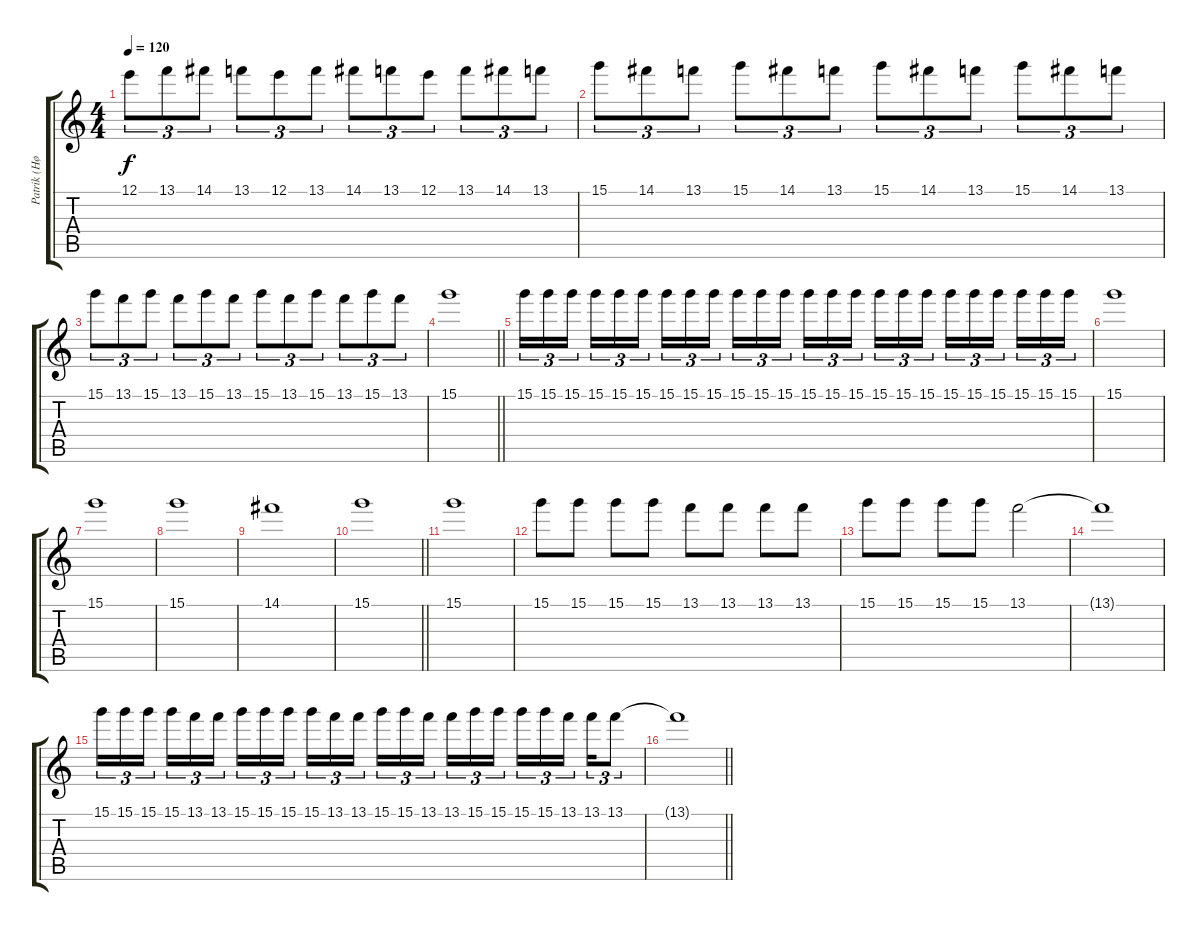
\track ("Patrik (Høytaller lyd: clean)" "Patrik (Hø") {instrument electricguitarclean}
\staff {score tabs}
\tuning (E4 B3 G3 D3 A2 E2) {hide}
\ts (4 4)
\tempo 120
\clef g2
\ks c
12.1.8{tu (3 2) dy f} 13.1.8{tu (3 2)} 14.1.8{tu (3 2)} 13.1.8{tu (3 2)} 12.1.8{tu (3 2)} 13.1.8{tu (3 2)} 14.1.8{tu (3 2)} 13.1.8{tu (3 2)} 12.1.8{tu (3 2)} 13.1.8{tu (3 2)} 14.1.8{tu (3 2)} 13.1.8{tu (3 2)} |
15.1.8{tu (3 2)} 14.1.8{tu (3 2)} 13.1.8{tu (3 2)} 15.1.8{tu (3 2)} 14.1.8{tu (3 2)} 13.1.8{tu (3 2)} 15.1.8{tu (3 2)} 14.1.8{tu (3 2)} 13.1.8{tu (3 2)} 15.1.8{tu (3 2)} 14.1.8{tu (3 2)} 13.1.8{tu (3 2)} |
15.1.8{tu (3 2)} 13.1.8{tu (3 2)} 15.1.8{tu (3 2)} 13.1.8{tu (3 2)} 15.1.8{tu (3 2)} 13.1.8{tu (3 2)} 15.1.8{tu (3 2)} 13.1.8{tu (3 2)} 15.1.8{tu (3 2)} 13.1.8{tu (3 2)} 15.1.8{tu (3 2)} 13.1.8{tu (3 2)} |
\barLineRight lightlight
15.1.1 |
15.1.16{tu (3 2)} 15.1.16{tu (3 2)} 15.1.16{tu (3 2) beam splitsecondary} 15.1.16{tu (3 2)} 15.1.16{tu (3 2)} 15.1.16{tu (3 2)} 15.1.16{tu (3 2)} 15.1.16{tu (3 2)} 15.1.16{tu (3 2) beam splitsecondary} 15.1.16{tu (3 2)} 15.1.16{tu (3 2)} 15.1.16{tu (3 2)} 15.1.16{tu (3 2)} 15.1.16{tu (3 2)} 15.1.16{tu (3 2) beam splitsecondary} 15.1.16{tu (3 2)} 15.1.16{tu (3 2)} 15.1.16{tu (3 2)} 15.1.16{tu (3 2)} 15.1.16{tu (3 2)} 15.1.16{tu (3 2) beam splitsecondary} 15.1.16{tu (3 2)} 15.1.16{tu (3 2)} 15.1.16{tu (3 2)} |
15.1.1 |
15.1.1 |
15.1.1 |
14.1.1 |
\barLineRight lightlight
15.1.1 |
15.1.1 |
15.1.8 15.1.8 15.1.8 15.1.8 13.1.8 13.1.8 13.1.8 13.1.8 |
15.1.8 15.1.8 15.1.8 15.1.8 13.1.2 |
13.1{t}.1 |
15.1.16{tu (3 2)} 15.1.16{tu (3 2)} 15.1.16{tu (3 2) beam splitsecondary} 15.1.16{tu (3 2)} 13.1.16{tu (3 2)} 13.1.16{tu (3 2)} 15.1.16{tu (3 2)} 15.1.16{tu (3 2)} 15.1.16{tu (3 2) beam splitsecondary} 15.1.16{tu (3 2)} 13.1.16{tu (3 2)} 13.1.16{tu (3 2)} 15.1.16{tu (3 2)} 15.1.16{tu (3 2)} 13.1.16{tu (3 2) beam splitsecondary} 13.1.16{tu (3 2)} 15.1.16{tu (3 2)} 15.1.16{tu (3 2)} 15.1.16{tu (3 2)} 15.1.16{tu (3 2)} 13.1.16{tu (3 2) beam splitsecondary} 13.1.16{tu (3 2)} 13.1.8{tu (3 2)} |
\barLineRight lightlight
13.1{t}.1
